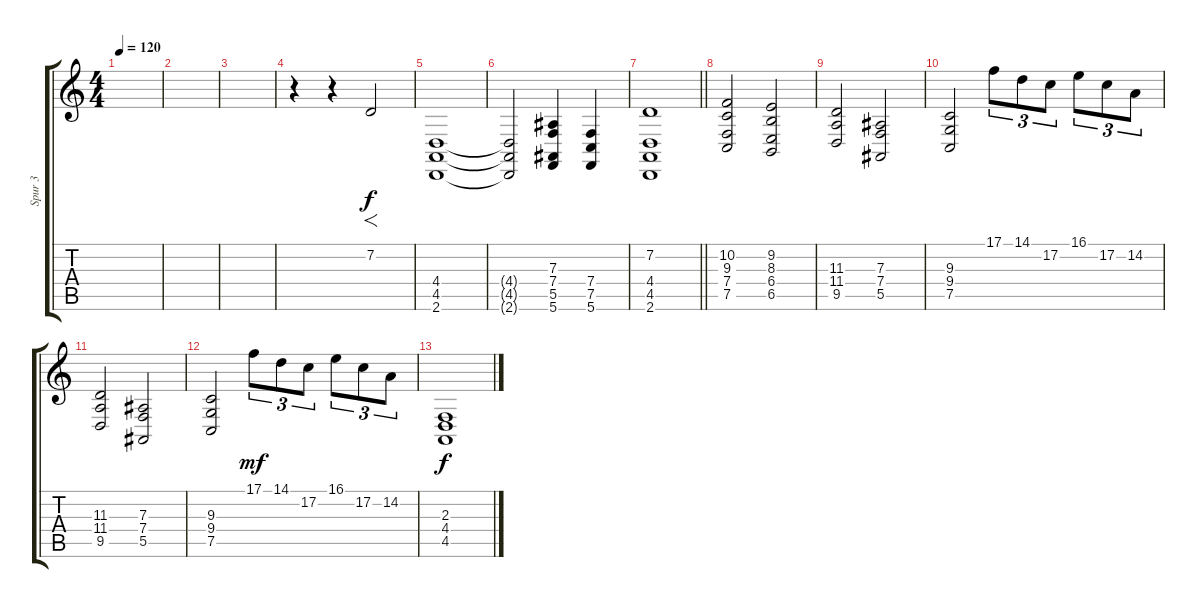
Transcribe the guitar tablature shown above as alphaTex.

\track ("Spur 3" "Spur 3") {instrument stringensemble1}
\staff {score tabs}
\tuning (C4 G3 Eb3 Bb2 F2 C2) {hide}
\ts (4 4)
\tempo 120
\clef g2
\ks c
|
|
|
r.4{volume 12 instrument stringensemble1} r.4 7.2.2{f} |
(4.4 4.5 2.6).1 |
(4.4{t} 4.5{t} 2.6{t}).2 (7.3 7.4 5.5 5.6).4 (7.4 7.5 5.6).4 |
\barLineRight lightlight
(7.2 4.4 4.5 2.6).1 |
(10.2 9.3 7.4 7.5).2 (9.2 8.3 6.4 6.5).2 |
(11.3 11.4 9.5).2 (7.3 7.4 5.5).2 |
(9.3 9.4 7.5).2 17.1.8{tu (3 2)} 14.1.8{tu (3 2)} 17.2.8{tu (3 2)} 16.1.8{tu (3 2)} 17.2.8{tu (3 2)} 14.2.8{tu (3 2)} |
(11.3 11.4 9.5).2 (7.3 7.4 5.5).2 |
(9.3 9.4 7.5).2 17.1.8{tu (3 2) dy mf} 14.1.8{tu (3 2)} 17.2.8{tu (3 2)} 16.1.8{tu (3 2)} 17.2.8{tu (3 2)} 14.2.8{tu (3 2)} |
(2.3 4.4 4.5).1{dy f instrument orchestrahit}
